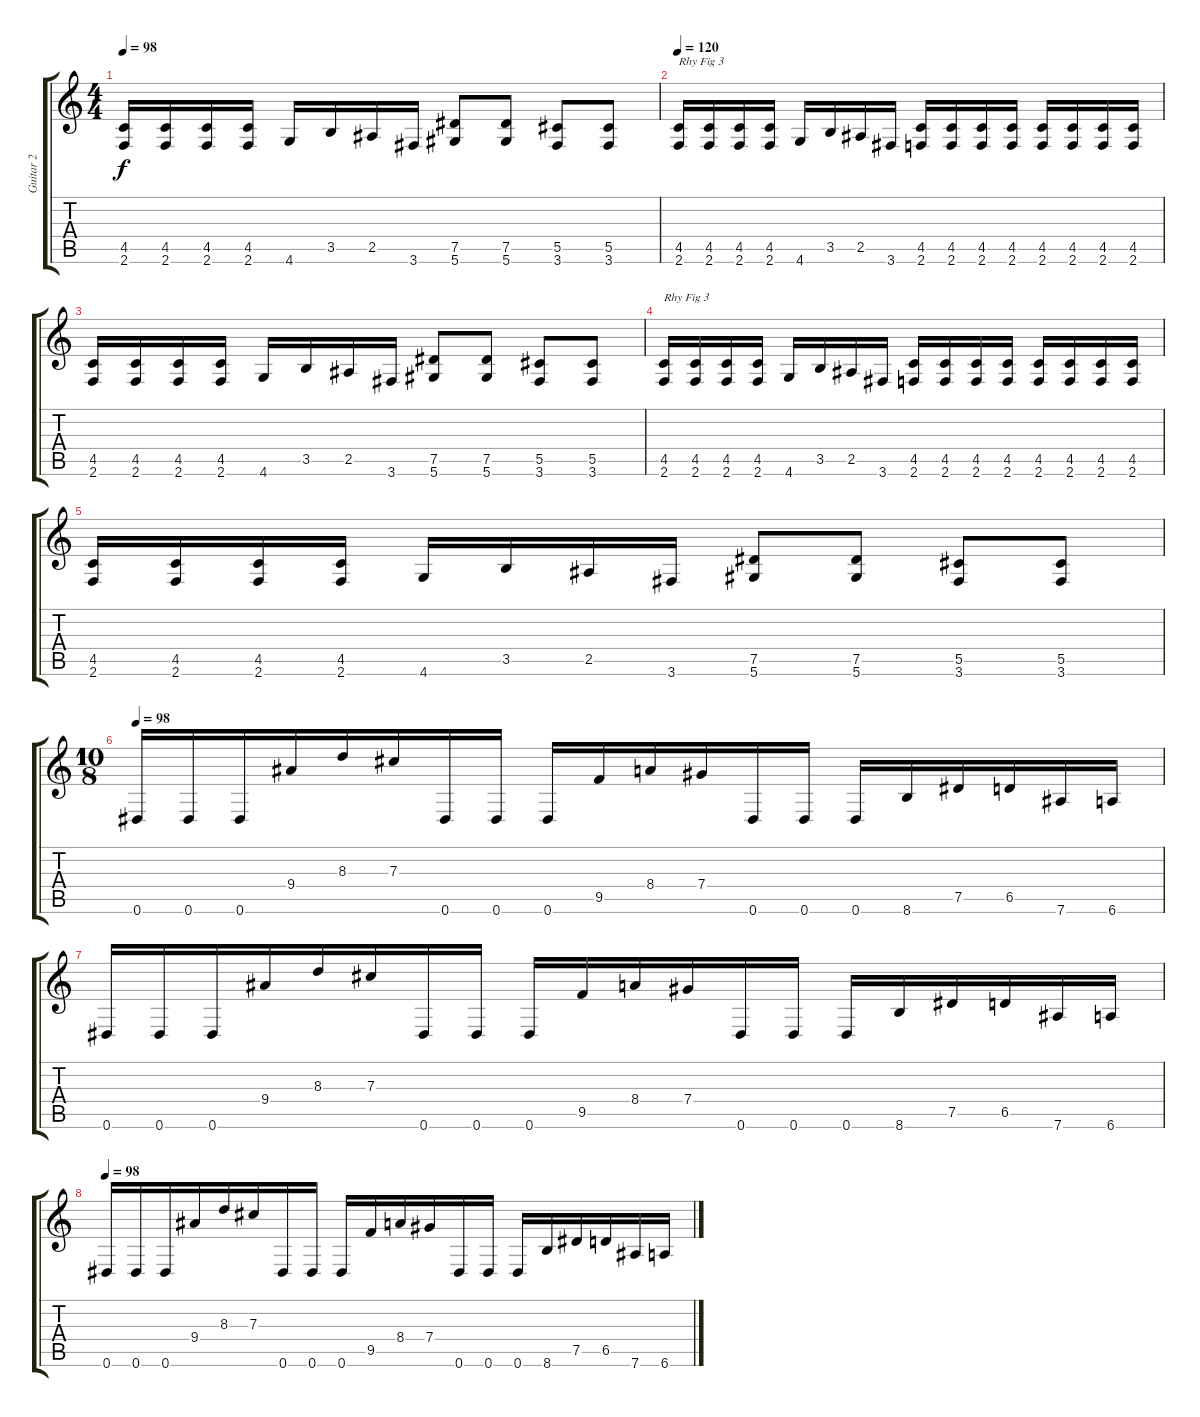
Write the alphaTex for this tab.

\track ("Guitar 2" "Guitar 2") {instrument distortionguitar}
\staff {score tabs}
\tuning (Eb4 Bb3 Gb3 Db3 Ab2 Eb2) {hide}
\ts (4 4)
\tempo 98
\clef g2
\ks c
(4.5 2.6).16{dy f} (4.5 2.6).16 (4.5 2.6).16 (4.5 2.6).16 4.6.16 3.5.16 2.5.16 3.6.16 (7.5 5.6).8 (7.5 5.6).8 (5.5 3.6).8 (5.5 3.6).8 |
\tempo 120
(4.5 2.6).16{txt "Rhy Fig 3"} (4.5 2.6).16 (4.5 2.6).16 (4.5 2.6).16 4.6.16 3.5.16 2.5.16 3.6.16 (4.5 2.6).16 (4.5 2.6).16 (4.5 2.6).16 (4.5 2.6).16 (4.5 2.6).16 (4.5 2.6).16 (4.5 2.6).16 (4.5 2.6).16 |
(4.5 2.6).16 (4.5 2.6).16 (4.5 2.6).16 (4.5 2.6).16 4.6.16 3.5.16 2.5.16 3.6.16 (7.5 5.6).8 (7.5 5.6).8 (5.5 3.6).8 (5.5 3.6).8 |
(4.5 2.6).16{txt "Rhy Fig 3"} (4.5 2.6).16 (4.5 2.6).16 (4.5 2.6).16 4.6.16 3.5.16 2.5.16 3.6.16 (4.5 2.6).16 (4.5 2.6).16 (4.5 2.6).16 (4.5 2.6).16 (4.5 2.6).16 (4.5 2.6).16 (4.5 2.6).16 (4.5 2.6).16 |
(4.5 2.6).16 (4.5 2.6).16 (4.5 2.6).16 (4.5 2.6).16 4.6.16 3.5.16 2.5.16 3.6.16 (7.5 5.6).8 (7.5 5.6).8 (5.5 3.6).8 (5.5 3.6).8 |
\ts (10 8)
\tempo 98
0.6.16 0.6.16 0.6.16 9.4.16 8.3.16 7.3.16 0.6.16 0.6.16 0.6.16 9.5.16 8.4.16 7.4.16 0.6.16 0.6.16 0.6.16 8.6.16 7.5.16 6.5.16 7.6.16 6.6.16 |
0.6.16 0.6.16 0.6.16 9.4.16 8.3.16 7.3.16 0.6.16 0.6.16 0.6.16 9.5.16 8.4.16 7.4.16 0.6.16 0.6.16 0.6.16 8.6.16 7.5.16 6.5.16 7.6.16 6.6.16 |
\tempo 98
0.6.16 0.6.16 0.6.16 9.4.16 8.3.16 7.3.16 0.6.16 0.6.16 0.6.16 9.5.16 8.4.16 7.4.16 0.6.16 0.6.16 0.6.16 8.6.16 7.5.16 6.5.16 7.6.16 6.6.16
